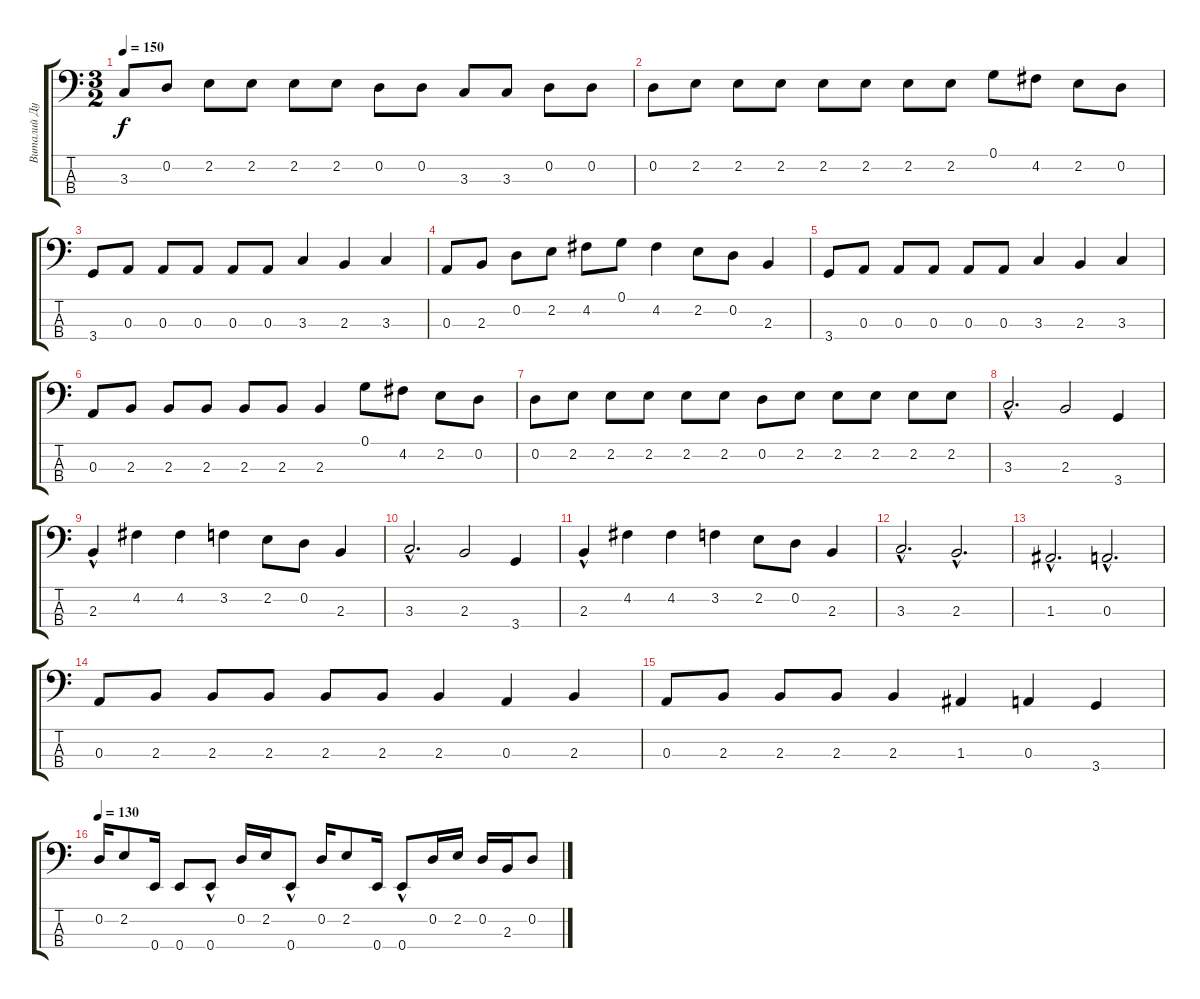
\track ("Виталий Дубинин" "Виталий Ду") {instrument electricbassfinger}
\staff {score tabs}
\tuning (G2 D2 A1 E1) {hide}
\ts (3 2)
\tempo 150
\clef f4
\ks c
3.3.8{dy f} 0.2.8 2.2.8 2.2.8 2.2.8 2.2.8 0.2.8 0.2.8 3.3.8 3.3.8 0.2.8 0.2.8 |
0.2.8 2.2.8 2.2.8 2.2.8 2.2.8 2.2.8 2.2.8 2.2.8 0.1.8 4.2.8 2.2.8 0.2.8 |
3.4.8 0.3.8 0.3.8 0.3.8 0.3.8 0.3.8 3.3.4 2.3.4 3.3.4 |
0.3.8 2.3.8 0.2.8 2.2.8 4.2.8 0.1.8 4.2.4 2.2.8 0.2.8 2.3.4 |
3.4.8 0.3.8 0.3.8 0.3.8 0.3.8 0.3.8 3.3.4 2.3.4 3.3.4 |
0.3.8 2.3.8 2.3.8 2.3.8 2.3.8 2.3.8 2.3.4 0.1.8 4.2.8 2.2.8 0.2.8 |
0.2.8 2.2.8 2.2.8 2.2.8 2.2.8 2.2.8 0.2.8 2.2.8 2.2.8 2.2.8 2.2.8 2.2.8 |
3.3{hac}.2{d} 2.3.2 3.4.4 |
2.3{hac}.4 4.2.4 4.2.4 3.2.4 2.2.8 0.2.8 2.3.4 |
3.3{hac}.2{d} 2.3.2 3.4.4 |
2.3{hac}.4 4.2.4 4.2.4 3.2.4 2.2.8 0.2.8 2.3.4 |
3.3{hac}.2{d} 2.3{hac}.2{d} |
1.3{hac}.2{d} 0.3{hac}.2{d} |
0.3.8 2.3.8 2.3.8 2.3.8 2.3.8 2.3.8 2.3.4 0.3.4 2.3.4 |
0.3.8 2.3.8 2.3.8 2.3.8 2.3.4 1.3.4 0.3.4 3.4.4 |
\tempo 130
0.2.16 2.2.8 0.4.16 0.4.8 0.4{hac}.8 0.2.16 2.2.16 0.4{hac}.8 0.2.16 2.2.8 0.4.16 0.4{hac}.8 0.2.16 2.2.16 0.2.16 2.3.16 0.2.8
